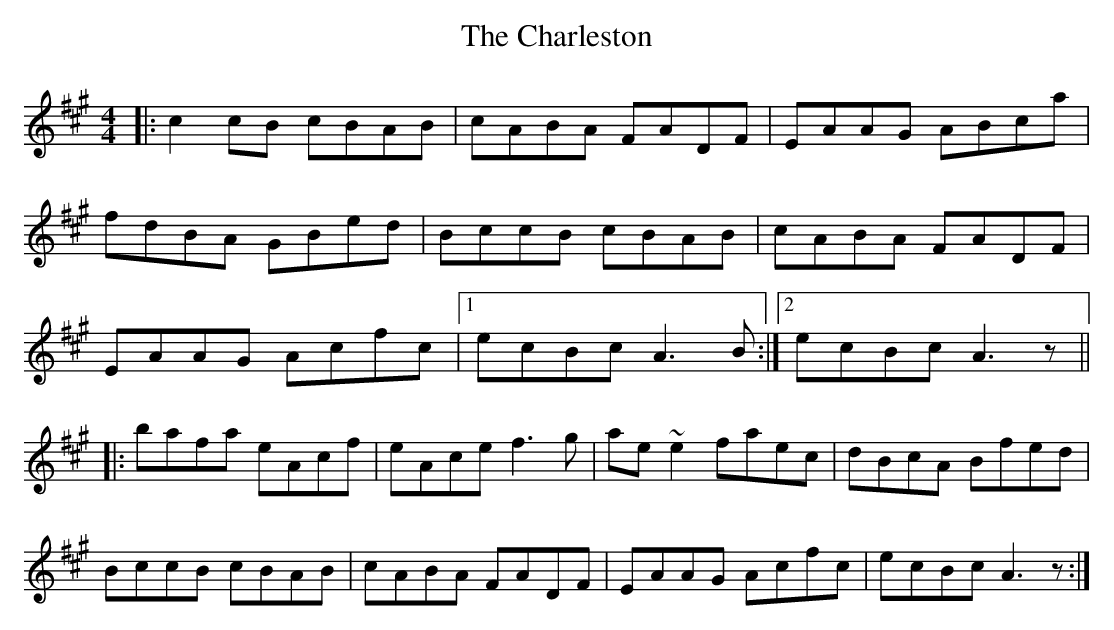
X:1
T: The Charleston
M: 4/4
L: 1/8
K: Amaj
|:c2cB cBAB|cABA FADF|EAAG ABca|
fdBA GBed|BccB cBAB|cABA FADF|
EAAG Acfc|1 ecBc A3B:|2 ecBc A3z||
|:bafa eAcf|eAce f3g|ae~e2 faec|dBcA Bfed|
BccB cBAB|cABA FADF|EAAG Acfc|ecBc A3z:|
